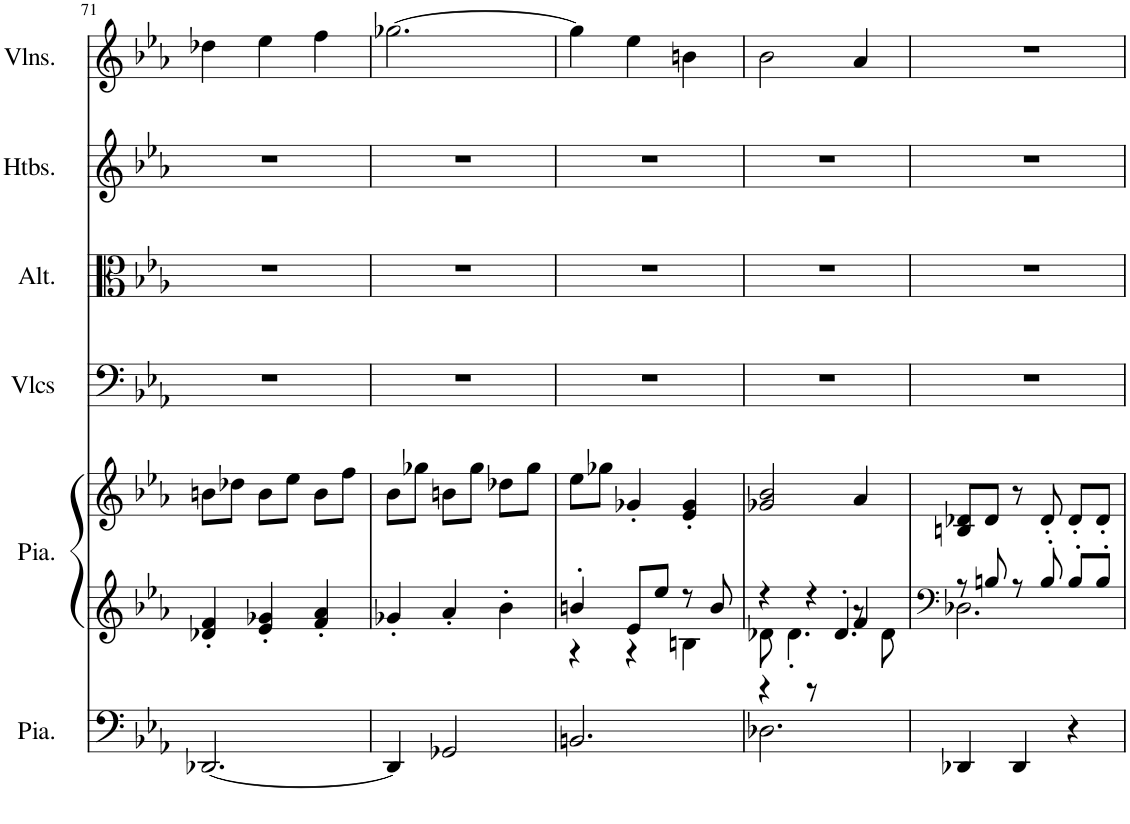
**kern	**kern	**kern	**kern	**kern	**kern	**kern
*part6	*part5	*part5	*part4	*part3	*part2	*part1
*staff7	*staff6	*staff5	*staff4	*staff3	*staff2	*staff1
*I"Piano, Pedals	*I"Piano, Organ	*	*I"Violoncelles, Bass	*I"Altos, Tenor	*I"Hautbois, Alto	*I"Violons, Soprano
*I'Pia.	*I'Pia.	*	*I'Vlcs	*I'Alt.	*I'Htbs.	*I'Vlns.
!!LO:PB:g=z
*clefF4	*clefG2	*clefG2	*clefF4	*clefC3	*clefG2	*clefG2
*k[b-e-a-]	*k[b-e-a-]	*k[b-e-a-]	*k[b-e-a-]	*k[b-e-a-]	*k[b-e-a-]	*k[b-e-a-]
*M3/4	*M3/4	*M3/4	*M3/4	*M3/4	*M3/4	*M3/4
=71	=71	=71	=71	=71	=71	=71
[2.DD-X/	4d-X/' 4f/'	8bn\L	2.r	2.r	2.r	4dd-X\
.	.	8dd-X\J	.	.	.	.
.	4e-/' 4g-X/'	8b\L	.	.	.	4ee-\
.	.	8ee-\J	.	.	.	.
.	4f/' 4a-/'	8b\L	.	.	.	4ff\
.	.	8ff\J	.	.	.	.
=72	=72	=72	=72	=72	=72	=72
4DD-/]	4g-X'/	8b-\L	2.r	2.r	2.r	[2.gg-X\
.	.	8gg-X\J	.	.	.	.
2GG-X/	4a-'/	8bn\L	.	.	.	.
.	.	8gg-\J	.	.	.	.
.	4b-'\	8dd-X\L	.	.	.	.
.	.	8gg-\J	.	.	.	.
=73	=73	=73	=73	=73	=73	=73
*	*^	*	*	*	*	*
2.BBn/	4bn'/	4r	8ee-\L	2.r	2.r	2.r	4gg-\]
.	.	.	8gg-X\J	.	.	.	.
.	8e-/L	4r	4g-X'/	.	.	.	4ee-\
.	8ee-/J	.	.	.	.	.	.
.	8r	4Bn\	4e-/' 4g-/'	.	.	.	4bn\
.	8b/	.	.	.	.	.	.
=74	=74	=74	=74	=74	=74	=74	=74
*	*	*^	*	*	*	*	*
2.D-X\	4r	8d-X\	4r	2g-X/ 2b-/	2.r	2.r	2.r	2b-\
.	.	4.d-'\	.	.	.	.	.	.
.	4r	.	8r	.	.	.	.	.
.	.	.	4.d-'/	.	.	.	.	.
.	4f/	8r	.	4a-/	.	.	.	4a-/
.	.	8d-\	.	.	.	.	.	.
*	*v	*v	*v	*	*	*	*	*
=75	=75	=75	=75	=75	=75	=75
*	*clefF4	*	*	*	*	*
*	*^	*	*	*	*	*
4DD-X/	8r	2.D-X\	8Bn/ 8d-X/L	2.r	2.r	2.r	2.r
.	8Bn/	.	8d-/J	.	.	.	.
4DD-/	8r	.	8r	.	.	.	.
.	8B'/	.	8d-'/	.	.	.	.
4r	8B'/L	.	8d-'/L	.	.	.	.
.	8B'/J	.	8d-'/J	.	.	.	.
*	*v	*v	*	*	*	*	*
=	=	=	=	=	=	=
*-	*-	*-	*-	*-	*-	*-
